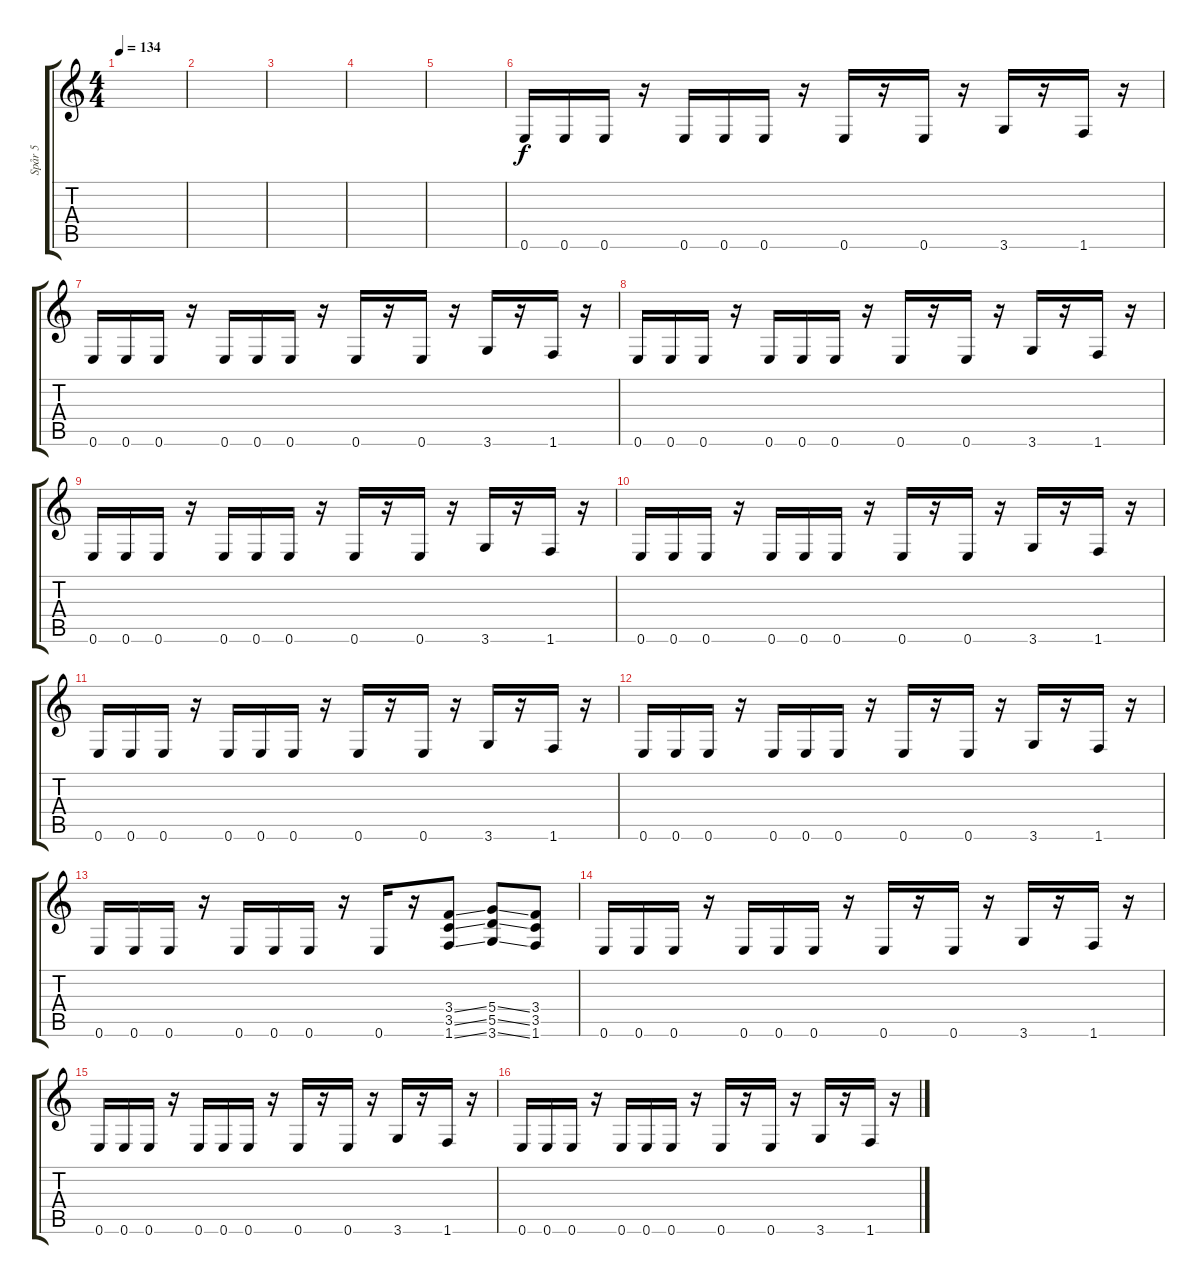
\track ("Spår 5" "Spår 5") {instrument distortionguitar}
\staff {score tabs}
\tuning (E4 B3 G3 D3 A2 E2) {hide}
\ts (4 4)
\tempo 134
\clef g2
\ks c
|
|
|
|
|
0.6.16 0.6.16 0.6.16 r.16 0.6.16 0.6.16 0.6.16 r.16 0.6.16 r.16 0.6.16 r.16 3.6.16 r.16 1.6.16 r.16 |
0.6.16 0.6.16 0.6.16 r.16 0.6.16 0.6.16 0.6.16 r.16 0.6.16 r.16 0.6.16 r.16 3.6.16 r.16 1.6.16 r.16 |
0.6.16 0.6.16 0.6.16 r.16 0.6.16 0.6.16 0.6.16 r.16 0.6.16 r.16 0.6.16 r.16 3.6.16 r.16 1.6.16 r.16 |
0.6.16 0.6.16 0.6.16 r.16 0.6.16 0.6.16 0.6.16 r.16 0.6.16 r.16 0.6.16 r.16 3.6.16 r.16 1.6.16 r.16 |
0.6.16 0.6.16 0.6.16 r.16 0.6.16 0.6.16 0.6.16 r.16 0.6.16 r.16 0.6.16 r.16 3.6.16 r.16 1.6.16 r.16 |
0.6.16 0.6.16 0.6.16 r.16 0.6.16 0.6.16 0.6.16 r.16 0.6.16 r.16 0.6.16 r.16 3.6.16 r.16 1.6.16 r.16 |
0.6.16 0.6.16 0.6.16 r.16 0.6.16 0.6.16 0.6.16 r.16 0.6.16 r.16 0.6.16 r.16 3.6.16 r.16 1.6.16 r.16 |
0.6.16 0.6.16 0.6.16 r.16 0.6.16 0.6.16 0.6.16 r.16 0.6.16 r.16 (3.4{ss} 3.5{ss} 1.6{ss}).8 (5.4{ss} 5.5{ss} 3.6{ss}).8 (3.4 3.5 1.6).8 |
0.6.16 0.6.16 0.6.16 r.16 0.6.16 0.6.16 0.6.16 r.16 0.6.16 r.16 0.6.16 r.16 3.6.16 r.16 1.6.16 r.16 |
0.6.16 0.6.16 0.6.16 r.16 0.6.16 0.6.16 0.6.16 r.16 0.6.16 r.16 0.6.16 r.16 3.6.16 r.16 1.6.16 r.16 |
0.6.16 0.6.16 0.6.16 r.16 0.6.16 0.6.16 0.6.16 r.16 0.6.16 r.16 0.6.16 r.16 3.6.16 r.16 1.6.16 r.16
